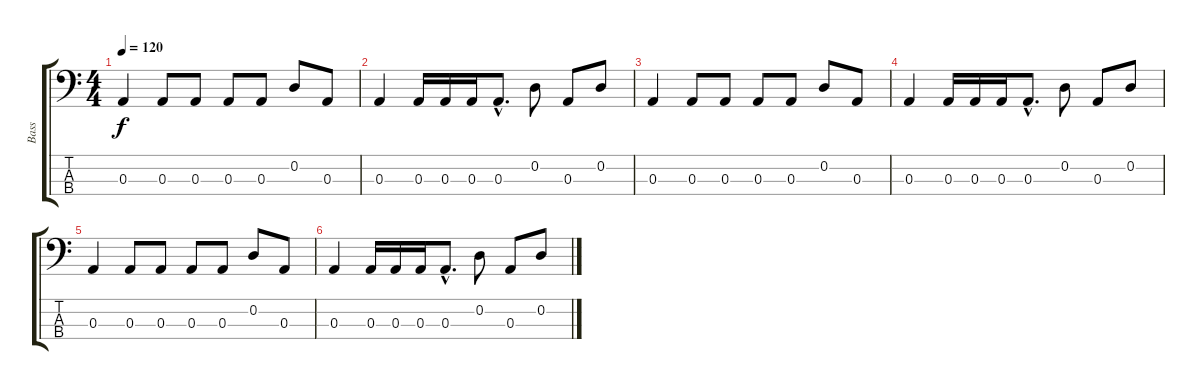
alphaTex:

\track ("Bass" "Bass") {instrument electricbassfinger}
\staff {score tabs}
\tuning (G2 D2 A1 E1) {hide}
\ts (4 4)
\tempo 120
\clef f4
\ks c
0.3.4{dy f} 0.3.8 0.3.8 0.3.8 0.3.8 0.2.8 0.3.8 |
0.3.4 0.3.16 0.3.16 0.3.16 0.3{hac}.8{d} 0.2.8 0.3.8 0.2.8 |
0.3.4 0.3.8 0.3.8 0.3.8 0.3.8 0.2.8 0.3.8 |
0.3.4 0.3.16 0.3.16 0.3.16 0.3{hac}.8{d} 0.2.8 0.3.8 0.2.8 |
0.3.4 0.3.8 0.3.8 0.3.8 0.3.8 0.2.8 0.3.8 |
0.3.4 0.3.16 0.3.16 0.3.16 0.3{hac}.8{d} 0.2.8 0.3.8 0.2.8
